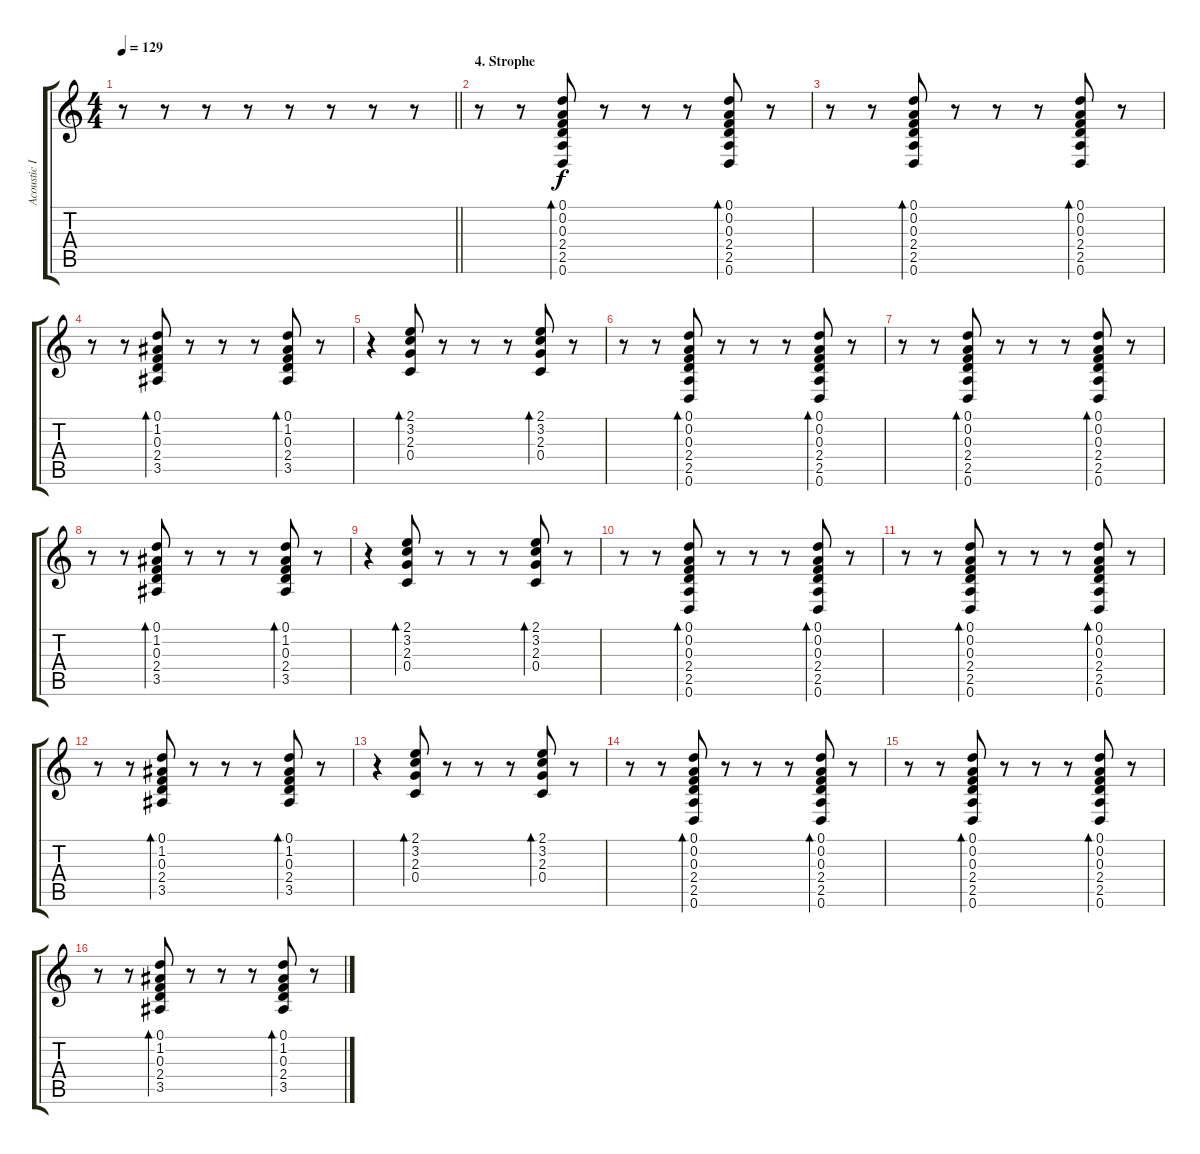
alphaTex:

\track ("Acoustic I - 12 String" "Acoustic I") {instrument acousticguitarsteel}
\staff {score tabs}
\tuning (D4 A3 F3 C3 G2 D2) {hide}
\ts (4 4)
\tempo 129
\clef g2
\barLineRight lightlight
\ks c
r.8{dy f} r.8 r.8 r.8 r.8 r.8 r.8 r.8 |
\section ("" "4. Strophe")
r.8 r.8 (0.1 0.2 0.3 2.4 2.5 0.6).8{bd 60} r.8 r.8 r.8 (0.1 0.2 0.3 2.4 2.5 0.6).8{bd 60} r.8 |
r.8 r.8 (0.1 0.2 0.3 2.4 2.5 0.6).8{bd 60} r.8 r.8 r.8 (0.1 0.2 0.3 2.4 2.5 0.6).8{bd 60} r.8 |
r.8 r.8 (0.1 1.2 0.3 2.4 3.5).8{bd 60} r.8 r.8 r.8 (0.1 1.2 0.3 2.4 3.5).8{bd 60} r.8 |
r.4 (2.1 3.2 2.3 0.4).8{bd 60} r.8 r.8 r.8 (2.1 3.2 2.3 0.4).8{bd 60} r.8 |
r.8 r.8 (0.1 0.2 0.3 2.4 2.5 0.6).8{bd 60} r.8 r.8 r.8 (0.1 0.2 0.3 2.4 2.5 0.6).8{bd 60} r.8 |
r.8 r.8 (0.1 0.2 0.3 2.4 2.5 0.6).8{bd 60} r.8 r.8 r.8 (0.1 0.2 0.3 2.4 2.5 0.6).8{bd 60} r.8 |
r.8 r.8 (0.1 1.2 0.3 2.4 3.5).8{bd 60} r.8 r.8 r.8 (0.1 1.2 0.3 2.4 3.5).8{bd 60} r.8 |
r.4 (2.1 3.2 2.3 0.4).8{bd 60} r.8 r.8 r.8 (2.1 3.2 2.3 0.4).8{bd 60} r.8 |
r.8 r.8 (0.1 0.2 0.3 2.4 2.5 0.6).8{bd 60} r.8 r.8 r.8 (0.1 0.2 0.3 2.4 2.5 0.6).8{bd 60} r.8 |
r.8 r.8 (0.1 0.2 0.3 2.4 2.5 0.6).8{bd 60} r.8 r.8 r.8 (0.1 0.2 0.3 2.4 2.5 0.6).8{bd 60} r.8 |
r.8 r.8 (0.1 1.2 0.3 2.4 3.5).8{bd 60} r.8 r.8 r.8 (0.1 1.2 0.3 2.4 3.5).8{bd 60} r.8 |
r.4 (2.1 3.2 2.3 0.4).8{bd 60} r.8 r.8 r.8 (2.1 3.2 2.3 0.4).8{bd 60} r.8 |
r.8 r.8 (0.1 0.2 0.3 2.4 2.5 0.6).8{bd 60} r.8 r.8 r.8 (0.1 0.2 0.3 2.4 2.5 0.6).8{bd 60} r.8 |
r.8 r.8 (0.1 0.2 0.3 2.4 2.5 0.6).8{bd 60} r.8 r.8 r.8 (0.1 0.2 0.3 2.4 2.5 0.6).8{bd 60} r.8 |
r.8 r.8 (0.1 1.2 0.3 2.4 3.5).8{bd 60} r.8 r.8 r.8 (0.1 1.2 0.3 2.4 3.5).8{bd 60} r.8
